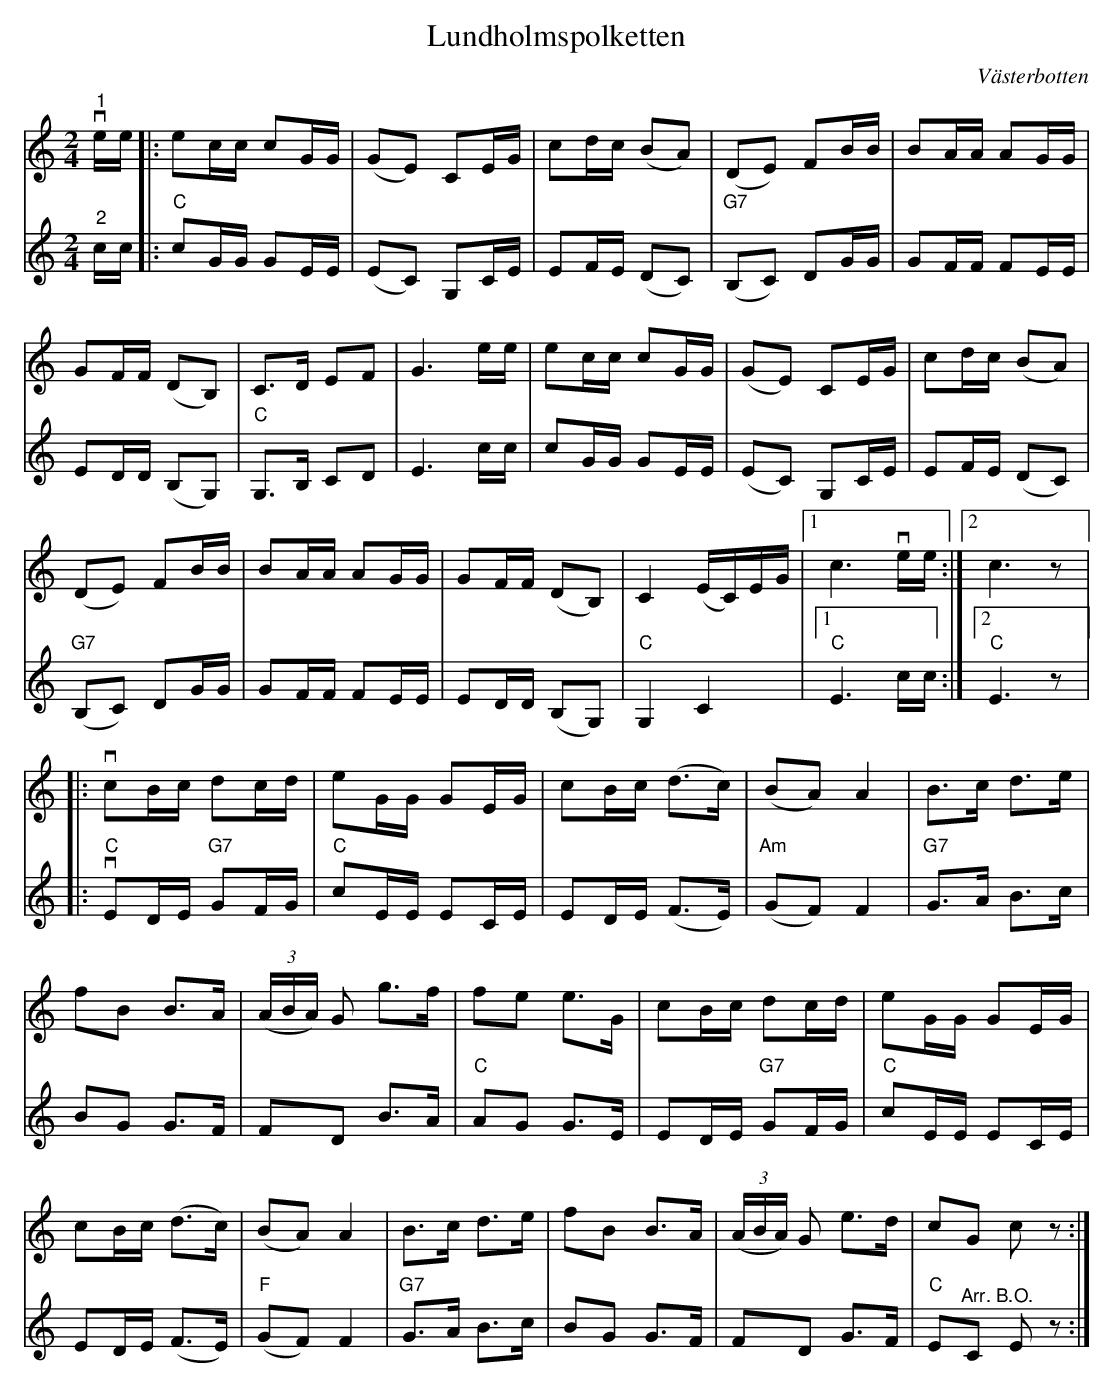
X:1
T:Lundholmspolketten
O:Västerbotten
L:1/8
M:2/4
K:C
V:1
"^1"v e/e/ |: ec/c/ cG/G/ | (GE) CE/G/ | cd/c/ (BA) | (DE) FB/B/ | BA/A/ AG/G/ |
GF/F/ (DB,) | C>D EF | G3 e/e/ | ec/c/ cG/G/ | (GE) CE/G/ | cd/c/ (BA) |
(DE) FB/B/ | BA/A/ AG/G/ | GF/F/ (DB,) | C2 (E/C/)E/G/ |1 c3v e/e/ :|2 c3 z |:
v cB/c/ dc/d/ | eG/G/ GE/G/ | cB/c/ (d>c) | (BA) A2 | B>c d>e |
fB B>A | (3(A/B/A/) G g>f | fe e>G | cB/c/ dc/d/ | eG/G/ GE/G/ |
cB/c/ (d>c) | (BA) A2 | B>c d>e | fB B>A | (3(A/B/A/) G e>d | cG c z :|
V:2
"^2" c/c/ |: "C" cG/G/ GE/E/ | (EC) G,C/E/ | EF/E/ (DC) |"G7" (B,C) DG/G/ | GF/F/ FE/E/ |
ED/D/ (B,G,) |"C" G,>B, CD | E3 c/c/ | cG/G/ GE/E/ | (EC) G,C/E/ | EF/E/ (DC) |
"G7" (B,C) DG/G/ | GF/F/ FE/E/ | ED/D/ (B,G,) |"C" G,2 C2 |1"C" E3 c/c/ :|2"C" E3 z |:
"C" v ED/E/ "G7" GF/G/ | "C" cE/E/ EC/E/ | ED/E/ (F>E) | "Am" (GF) F2 |"G7" G>A B>c |
BG G>F | FD B>A | "C" AG G>E | ED/E/ "G7" GF/G/ | "C" cE/E/ EC/E/ |
ED/E/ (F>E) |"F" (GF) F2 |"G7" G>A B>c | BG G>F | FD G>F | "C" E"^Arr. B.O."C E z :|
